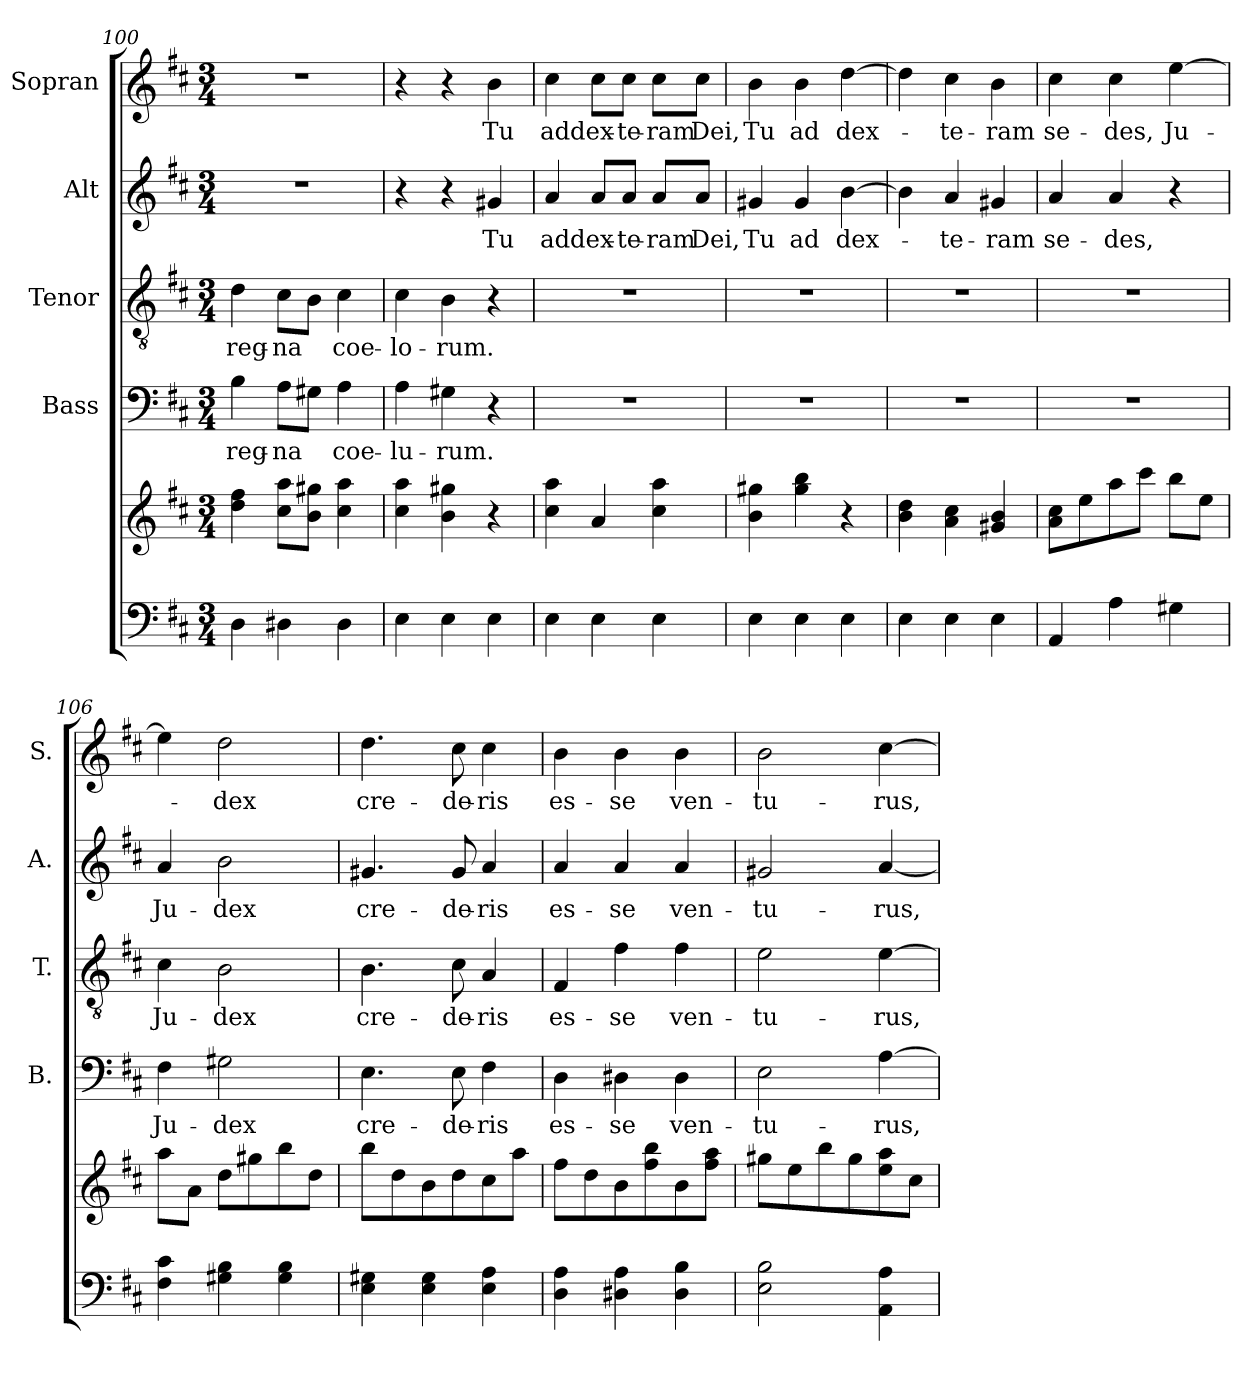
**kern	**kern	**kern	**text	**kern	**text	**kern	**text	**kern	**text
*part5	*part5	*part4	*part4	*part3	*part3	*part2	*part2	*part1	*part1
*staff6	*staff5	*staff4	*staff4	*staff3	*staff3	*staff2	*staff2	*staff1	*staff1
*	*	*I"Bass	*	*I"Tenor	*	*I"Alt	*	*I"Sopran	*
*	*	*I'B.	*	*I'T.	*	*I'A.	*	*I'S.	*
*clefF4	*clefG2	*clefF4	*	*clefGv2	*	*clefG2	*	*clefG2	*
*k[f#c#]	*k[f#c#]	*k[f#c#]	*	*k[f#c#]	*	*k[f#c#]	*	*k[f#c#]	*
*D:	*D:	*D:	*	*D:	*	*D:	*	*D:	*
*M3/4	*M3/4	*M3/4	*	*M3/4	*	*M3/4	*	*M3/4	*
=100	=100	=100	=100	=100	=100	=100	=100	=100	=100
!	!	!	!LO:LY:b	!	!LO:LY:b	!	!	!	!
4D\	4dd\ 4ff#\	4B\	reg-	4d\	reg-	2.r	.	2.r	.
!	!	!	!LO:LY:b	!	!LO:LY:b	!	!	!	!
4D#X\	8cc#\ 8aa\L	8A\L	-na	8c#\L	-na	.	.	.	.
.	8b\ 8gg#X\J	8G#X\J	.	8B\J	.	.	.	.	.
!	!	!	!LO:LY:b	!	!LO:LY:b	!	!	!	!
4D#\	4cc#\ 4aa\	4A\	coe-	4c#\	coe-	.	.	.	.
=101	=101	=101	=101	=101	=101	=101	=101	=101	=101
!	!	!	!LO:LY:b	!	!LO:LY:b	!	!	!	!
4E\	4cc#\ 4aa\	4A\	-lu-	4c#\	-lo-	4r	.	4r	.
!	!	!	!LO:LY:b	!	!LO:LY:b	!	!	!	!
4E\	4b\ 4gg#X\	4G#X\	-rum.	4B\	-rum.	4r	.	4r	.
!	!	!	!	!	!	!	!LO:LY:b	!	!LO:LY:b
4E\	4r	4r	.	4r	.	4g#X/	Tu	4b\	Tu
=102	=102	=102	=102	=102	=102	=102	=102	=102	=102
!	!	!	!	!	!	!	!LO:LY:b	!	!LO:LY:b
4E\	4cc#\ 4aa\	2.r	.	2.r	.	4a/	ad	4cc#\	ad
!	!	!	!	!	!	!	!LO:LY:b	!	!LO:LY:b
4E\	4a/	.	.	.	.	8a/L	dex-	8cc#\L	dex-
!	!	!	!	!	!	!	!LO:LY:b	!	!LO:LY:b
.	.	.	.	.	.	8a/J	-te-	8cc#\J	-te-
!	!	!	!	!	!	!	!LO:LY:b	!	!LO:LY:b
4E\	4cc#\ 4aa\	.	.	.	.	8a/L	-ram	8cc#\L	-ram
!	!	!	!	!	!	!	!LO:LY:b	!	!LO:LY:b
.	.	.	.	.	.	8a/J	Dei,	8cc#\J	Dei,
=103	=103	=103	=103	=103	=103	=103	=103	=103	=103
!	!	!	!	!	!	!	!LO:LY:b	!	!LO:LY:b
4E\	4b\ 4gg#X\	2.r	.	2.r	.	4g#X/	Tu	4b\	Tu
!	!	!	!	!	!	!	!LO:LY:b	!	!LO:LY:b
4E\	4gg#\ 4bb\	.	.	.	.	4g#/	ad	4b\	ad
!	!	!	!	!	!	!	!LO:LY:b	!	!LO:LY:b
4E\	4r	.	.	.	.	[4b\	dex-	[4dd\	dex-
=104	=104	=104	=104	=104	=104	=104	=104	=104	=104
4E\	4b\ 4dd\	2.r	.	2.r	.	4b\]	.	4dd\]	.
!	!	!	!	!	!	!	!LO:LY:b	!	!LO:LY:b
4E\	4a\ 4cc#\	.	.	.	.	4a/	-te-	4cc#\	-te-
!	!	!	!	!	!	!	!LO:LY:b	!	!LO:LY:b
4E\	4g#X/ 4b/	.	.	.	.	4g#X/	-ram	4b\	-ram
=105	=105	=105	=105	=105	=105	=105	=105	=105	=105
!	!	!	!	!	!	!	!LO:LY:b	!	!LO:LY:b
4AA/	8a\ 8cc#\L	2.r	.	2.r	.	4a/	se-	4cc#\	se-
.	8ee\	.	.	.	.	.	.	.	.
!	!	!	!	!	!	!	!LO:LY:b	!	!LO:LY:b
4A\	8aa\	.	.	.	.	4a/	-des,	4cc#\	-des,
.	8ccc#\J	.	.	.	.	.	.	.	.
!	!	!	!	!	!	!	!	!	!LO:LY:b
4G#X\	8bb\L	.	.	.	.	4r	.	[4ee\	Ju-
.	8ee\J	.	.	.	.	.	.	.	.
!!LO:LB:g=z
=106	=106	=106	=106	=106	=106	=106	=106	=106	=106
!	!	!	!LO:LY:b	!	!LO:LY:b	!	!LO:LY:b	!	!
4F#\ 4c#\	8aa\L	4F#\	Ju-	4c#\	Ju-	4a/	Ju-	4ee\]	.
.	8a\J	.	.	.	.	.	.	.	.
!	!	!	!LO:LY:b	!	!LO:LY:b	!	!LO:LY:b	!	!LO:LY:b
4G#X\ 4B\	8dd\L	2G#X\	-dex	2B\	-dex	2b\	-dex	2dd\	-dex
.	8gg#X\	.	.	.	.	.	.	.	.
4G#\ 4B\	8bb\	.	.	.	.	.	.	.	.
.	8dd\J	.	.	.	.	.	.	.	.
=107	=107	=107	=107	=107	=107	=107	=107	=107	=107
!	!	!	!LO:LY:b	!	!LO:LY:b	!	!LO:LY:b	!	!LO:LY:b
4E\ 4G#X\	8bb\L	4.E\	cre-	4.B\	cre-	4.g#X/	cre-	4.dd\	cre-
.	8dd\	.	.	.	.	.	.	.	.
4E\ 4G#\	8b\	.	.	.	.	.	.	.	.
!	!	!	!LO:LY:b	!	!LO:LY:b	!	!LO:LY:b	!	!LO:LY:b
.	8dd\	8E\	-de-	8c#\	-de-	8g#/	-de-	8cc#\	-de-
!	!	!	!LO:LY:b	!	!LO:LY:b	!	!LO:LY:b	!	!LO:LY:b
4E\ 4A\	8cc#\	4F#\	-ris	4A/	-ris	4a/	-ris	4cc#\	-ris
.	8aa\J	.	.	.	.	.	.	.	.
=108	=108	=108	=108	=108	=108	=108	=108	=108	=108
!	!	!	!LO:LY:b	!	!LO:LY:b	!	!LO:LY:b	!	!LO:LY:b
4D\ 4A\	8ff#\L	4D\	es-	4F#/	es-	4a/	es-	4b\	es-
.	8dd\	.	.	.	.	.	.	.	.
!	!	!	!LO:LY:b	!	!LO:LY:b	!	!LO:LY:b	!	!LO:LY:b
4D#X\ 4A\	8b\	4D#X\	-se	4f#\	-se	4a/	-se	4b\	-se
.	8ff#\ 8bb\	.	.	.	.	.	.	.	.
!	!	!	!LO:LY:b	!	!LO:LY:b	!	!LO:LY:b	!	!LO:LY:b
4D#\ 4B\	8b\	4D#\	ven-	4f#\	ven-	4a/	ven-	4b\	ven-
.	8ff#\ 8aa\J	.	.	.	.	.	.	.	.
=109	=109	=109	=109	=109	=109	=109	=109	=109	=109
!	!	!	!LO:LY:b	!	!LO:LY:b	!	!LO:LY:b	!	!LO:LY:b
2E\ 2B\	8gg#X\L	2E\	-tu-	2e\	-tu-	2g#X/	-tu-	2b\	-tu-
.	8ee\	.	.	.	.	.	.	.	.
.	8bb\	.	.	.	.	.	.	.	.
.	8gg#\	.	.	.	.	.	.	.	.
!	!	!	!LO:LY:b	!	!LO:LY:b	!	!LO:LY:b	!	!LO:LY:b
4AA\ 4A\	8ee\ 8aa\	[4A\	-rus,	[4e\	-rus,	[4a/	-rus,	[4cc#\	-rus,
.	8cc#\J	.	.	.	.	.	.	.	.
=	=	=	=	=	=	=	=	=	=
*-	*-	*-	*-	*-	*-	*-	*-	*-	*-
